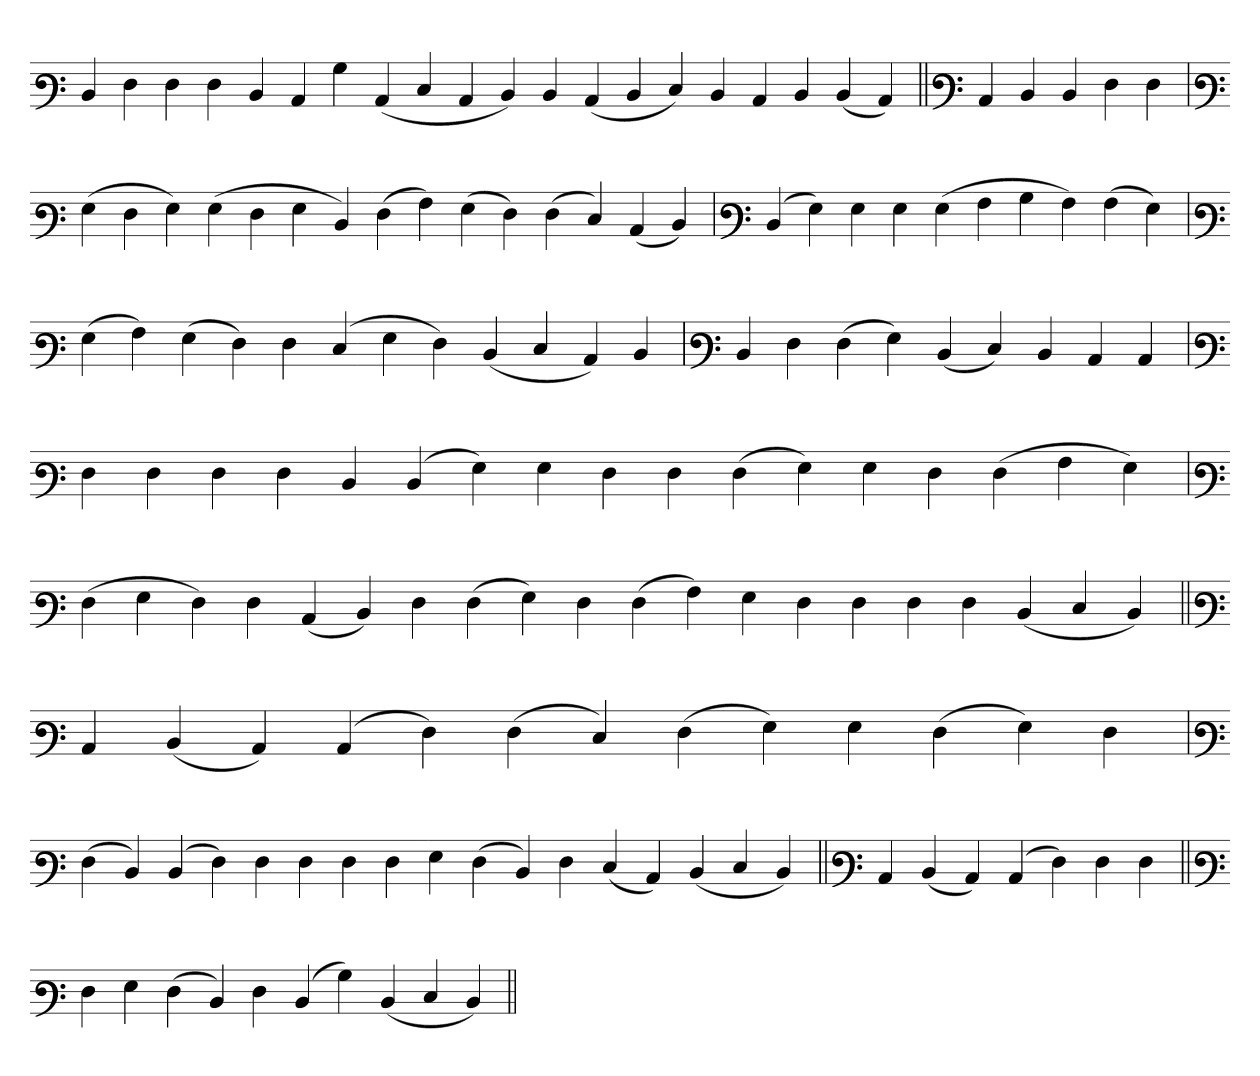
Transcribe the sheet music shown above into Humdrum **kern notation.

**kern
*part1
*staff1
*clefF3
=
4D
4F
4F
4F
4D
4C
4B
(4C
4E
4C
4D)
4D
(4C
4D
4E)
4D
4C
4D
(4D
4C)
=||
*clefF3
4C
4D
4D
4F
4F
=`
*clefF3
(4G
4F
4G)
(4G
4F
4G
4D)
(4F
4A)
(4G
4F)
(4F
4E)
(4C
4D)
='
*clefF3
(4D
4G)
4G
4G
(4G
4A
4B
4A)
(4A
4G)
=`
*clefF3
(4G
4A)
(4G
4F)
4F
(4E
4G
4F)
(4D
4E
4C)
4D
=`
*clefF3
4D
4F
(4F
4G)
(4D
4E)
4D
4C
4C
=
*clefF3
4F
4F
4F
4F
4D
(4D
4G)
4G
4F
4F
(4F
4G)
4G
4F
(4F
4A
4G)
='
*clefF3
(4F
4G
4F)
4F
(4C
4D)
4F
(4F
4G)
4F
(4F
4A)
4G
4F
4F
4F
4F
(4D
4E
4D)
=||
*clefF3
4C
(4D
4C)
(4C
4F)
(4F
4E)
(4F
4G)
4G
(4F
4G)
4F
=
*clefF3
(4F
4D)
(4D
4F)
4F
4F
4F
4F
4G
(4F
4D)
4F
(4E
4C)
(4D
4E
4D)
=||
*clefF3
4C
(4D
4C)
(4C
4F)
4F
4F
=||
*clefF3
4F
4G
(4F
4D)
4F
(4D
4B)
(4D
4E
4D)
=||
*-
